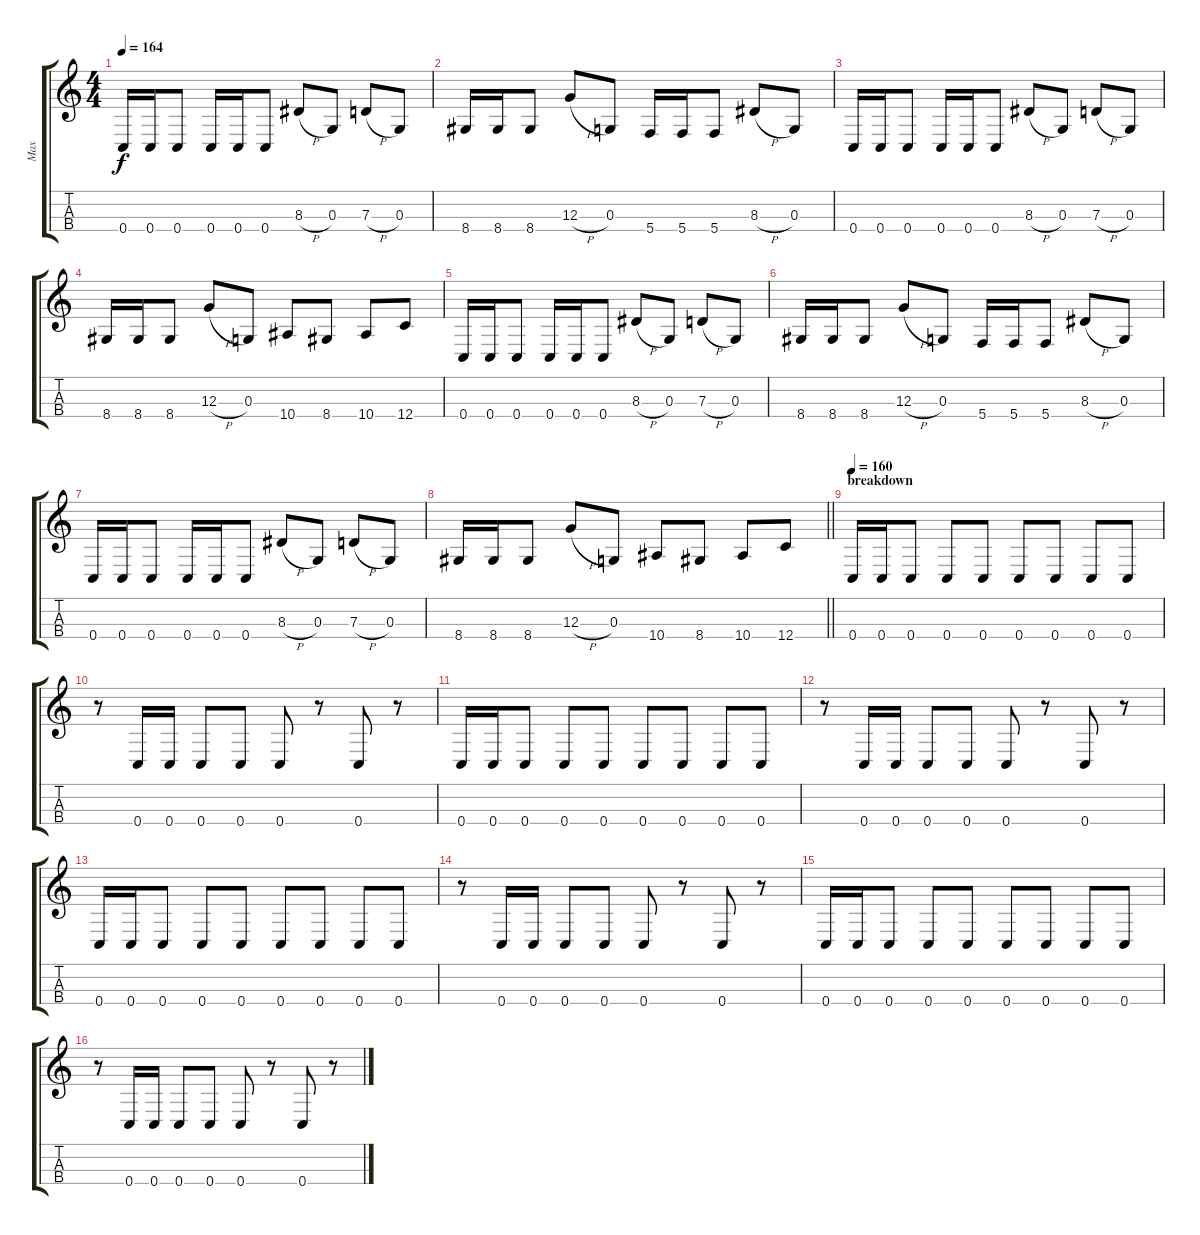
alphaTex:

\track ("Max" "Max") {instrument electricbassfinger}
\staff {score tabs}
\tuning (F3 C3 G2 C2) {hide}
\ts (4 4)
\tempo 164
\clef g2
\ks c
0.4.16{dy f} 0.4.16 0.4.8 0.4.16 0.4.16 0.4.8 8.3{h}.8 0.3.8 7.3{h}.8 0.3.8 |
8.4.16 8.4.16 8.4.8 12.3{h}.8 0.3.8 5.4.16 5.4.16 5.4.8 8.3{h}.8 0.3.8 |
0.4.16 0.4.16 0.4.8 0.4.16 0.4.16 0.4.8 8.3{h}.8 0.3.8 7.3{h}.8 0.3.8 |
8.4.16 8.4.16 8.4.8 12.3{h}.8 0.3.8 10.4.8 8.4.8 10.4.8 12.4.8 |
0.4.16 0.4.16 0.4.8 0.4.16 0.4.16 0.4.8 8.3{h}.8 0.3.8 7.3{h}.8 0.3.8 |
8.4.16 8.4.16 8.4.8 12.3{h}.8 0.3.8 5.4.16 5.4.16 5.4.8 8.3{h}.8 0.3.8 |
0.4.16 0.4.16 0.4.8 0.4.16 0.4.16 0.4.8 8.3{h}.8 0.3.8 7.3{h}.8 0.3.8 |
\barLineRight lightlight
8.4.16 8.4.16 8.4.8 12.3{h}.8 0.3.8 10.4.8 8.4.8 10.4.8 12.4.8 |
\section ("" "breakdown")
\tempo 160
0.4.16 0.4.16 0.4.8 0.4.8 0.4.8 0.4.8 0.4.8 0.4.8 0.4.8 |
r.8 0.4.16 0.4.16 0.4.8 0.4.8 0.4.8 r.8 0.4.8 r.8 |
0.4.16 0.4.16 0.4.8 0.4.8 0.4.8 0.4.8 0.4.8 0.4.8 0.4.8 |
r.8 0.4.16 0.4.16 0.4.8 0.4.8 0.4.8 r.8 0.4.8 r.8 |
0.4.16 0.4.16 0.4.8 0.4.8 0.4.8 0.4.8 0.4.8 0.4.8 0.4.8 |
r.8 0.4.16 0.4.16 0.4.8 0.4.8 0.4.8 r.8 0.4.8 r.8 |
0.4.16 0.4.16 0.4.8 0.4.8 0.4.8 0.4.8 0.4.8 0.4.8 0.4.8 |
r.8 0.4.16 0.4.16 0.4.8 0.4.8 0.4.8 r.8 0.4.8 r.8
